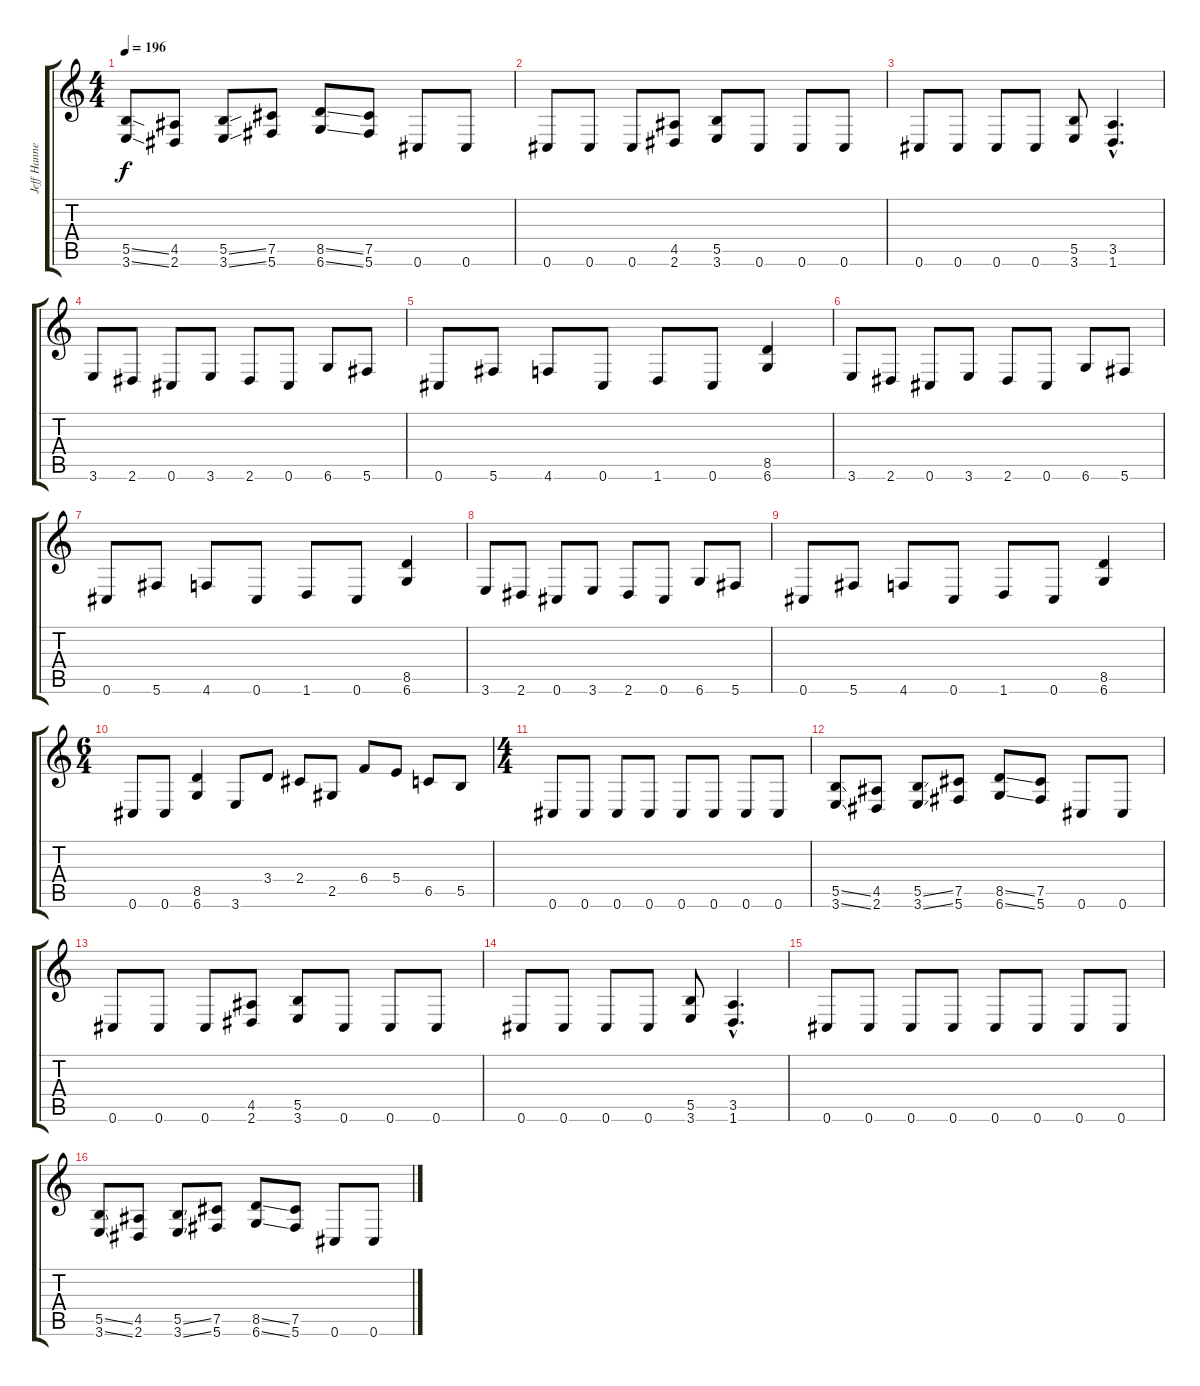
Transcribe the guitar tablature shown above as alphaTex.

\track ("Jeff Hanneman" "Jeff Hanne") {instrument distortionguitar}
\staff {score tabs}
\tuning (Db4 Ab3 E3 B2 Gb2 Db2) {hide}
\ts (4 4)
\tempo 196
\clef g2
\ks c
(5.5{ss} 3.6{ss}).8{dy f} (4.5 2.6).8 (5.5{ss} 3.6{ss}).8 (7.5 5.6).8 (8.5{ss} 6.6{ss}).8 (7.5 5.6).8 0.6.8 0.6.8 |
0.6.8 0.6.8 0.6.8 (4.5 2.6).8 (5.5 3.6).8 0.6.8 0.6.8 0.6.8 |
0.6.8 0.6.8 0.6.8 0.6.8 (5.5 3.6).8 (3.5{hac} 1.6{hac}).4{d} |
3.6.8 2.6.8 0.6.8 3.6.8 2.6.8 0.6.8 6.6.8 5.6.8 |
0.6.8 5.6.8 4.6.8 0.6.8 1.6.8 0.6.8 (8.5 6.6).4 |
3.6.8 2.6.8 0.6.8 3.6.8 2.6.8 0.6.8 6.6.8 5.6.8 |
0.6.8 5.6.8 4.6.8 0.6.8 1.6.8 0.6.8 (8.5 6.6).4 |
3.6.8 2.6.8 0.6.8 3.6.8 2.6.8 0.6.8 6.6.8 5.6.8 |
0.6.8 5.6.8 4.6.8 0.6.8 1.6.8 0.6.8 (8.5 6.6).4 |
\ts (6 4)
0.6.8 0.6.8 (8.5 6.6).4 3.6.8 3.4.8 2.4.8 2.5.8 6.4.8 5.4.8 6.5.8 5.5.8 |
\ts (4 4)
0.6.8 0.6.8 0.6.8 0.6.8 0.6.8 0.6.8 0.6.8 0.6.8 |
(5.5{ss} 3.6{ss}).8 (4.5 2.6).8 (5.5{ss} 3.6{ss}).8 (7.5 5.6).8 (8.5{ss} 6.6{ss}).8 (7.5 5.6).8 0.6.8 0.6.8 |
0.6.8 0.6.8 0.6.8 (4.5 2.6).8 (5.5 3.6).8 0.6.8 0.6.8 0.6.8 |
0.6.8 0.6.8 0.6.8 0.6.8 (5.5 3.6).8 (3.5{hac} 1.6{hac}).4{d} |
0.6.8 0.6.8 0.6.8 0.6.8 0.6.8 0.6.8 0.6.8 0.6.8 |
(5.5{ss} 3.6{ss}).8 (4.5 2.6).8 (5.5{ss} 3.6{ss}).8 (7.5 5.6).8 (8.5{ss} 6.6{ss}).8 (7.5 5.6).8 0.6.8 0.6.8
